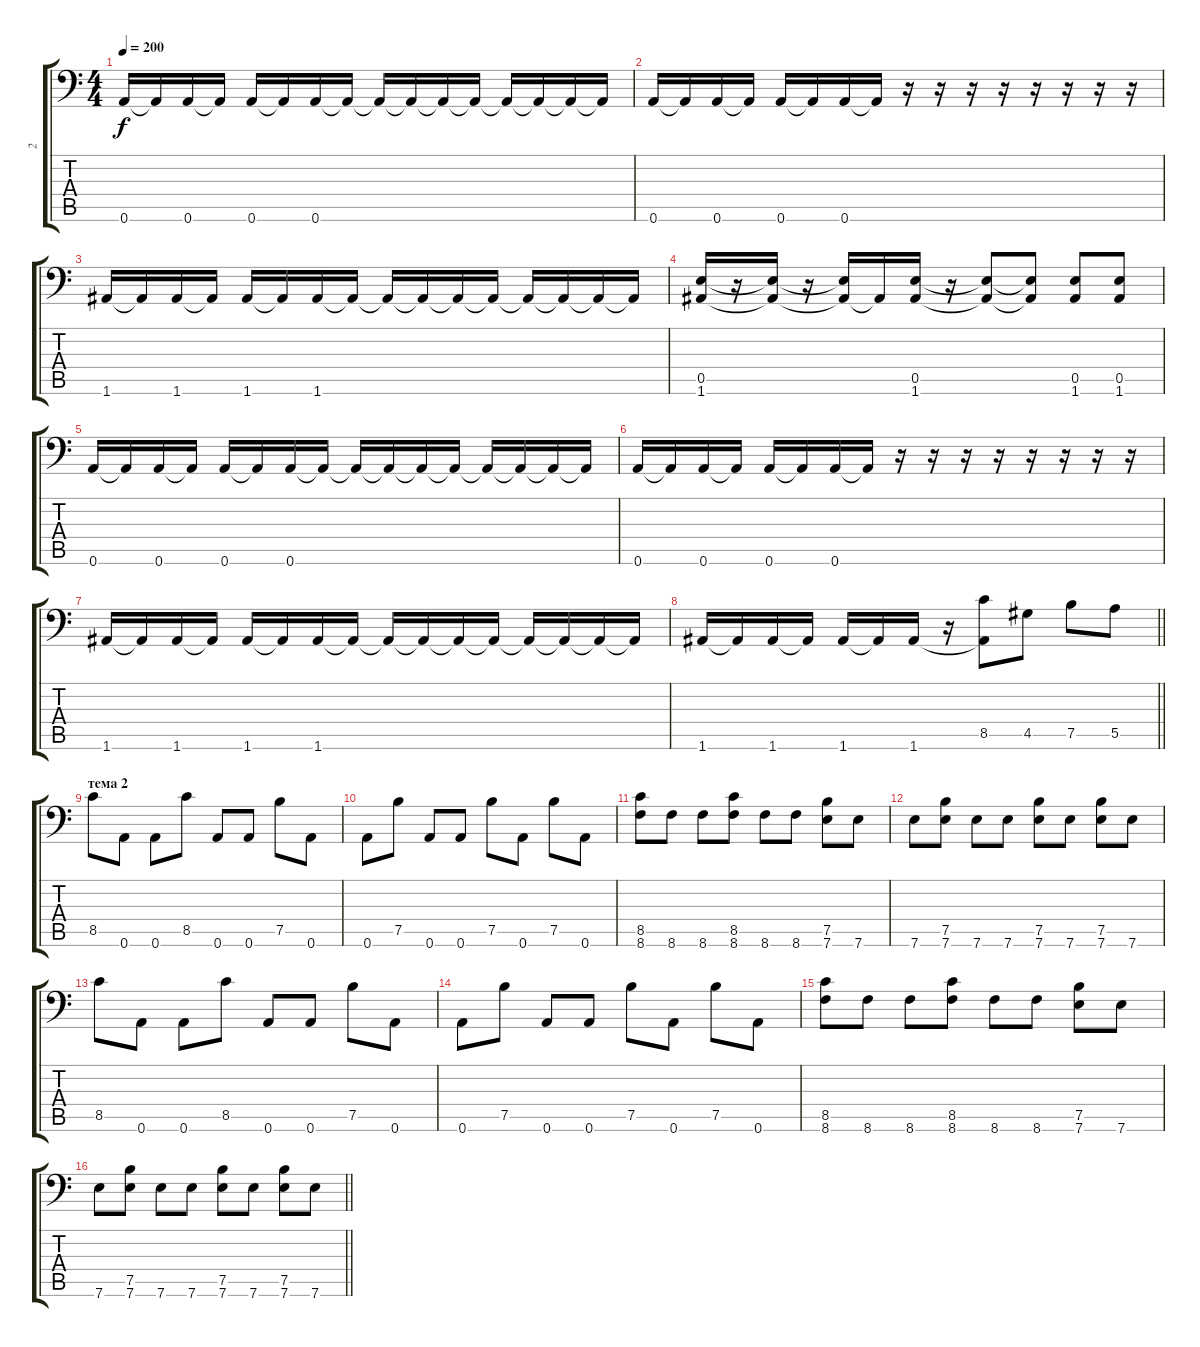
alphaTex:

\track ("2" "2") {instrument distortionguitar}
\staff {score tabs}
\tuning (B3 Gb3 D3 A2 E2 A1) {hide}
\ts (4 4)
\tempo 200
\clef f4
\ks c
0.6.16{dy f} 0.6{t}.16 0.6.16 0.6{t}.16 0.6.16 0.6{t}.16 0.6.16 0.6{t}.16 0.6{t}.16 0.6{t}.16 0.6{t}.16 0.6{t}.16 0.6{t}.16 0.6{t}.16 0.6{t}.16 0.6{t}.16 |
0.6.16 0.6{t}.16 0.6.16 0.6{t}.16 0.6.16 0.6{t}.16 0.6.16 0.6{t}.16 r.16 r.16 r.16 r.16 r.16 r.16 r.16 r.16 |
1.6.16 1.6{t}.16 1.6.16 1.6{t}.16 1.6.16 1.6{t}.16 1.6.16 1.6{t}.16 1.6{t}.16 1.6{t}.16 1.6{t}.16 1.6{t}.16 1.6{t}.16 1.6{t}.16 1.6{t}.16 1.6{t}.16 |
(0.5 1.6).16 r.16 (0.5{t} 1.6{t}).16 r.16 (0.5{t} 1.6{t}).16 1.6{t}.16 (0.5 1.6).16 r.16 (0.5{t} 1.6{t}).8 (0.5{t} 1.6{t}).8 (0.5 1.6).8 (0.5 1.6).8 |
0.6.16 0.6{t}.16 0.6.16 0.6{t}.16 0.6.16 0.6{t}.16 0.6.16 0.6{t}.16 0.6{t}.16 0.6{t}.16 0.6{t}.16 0.6{t}.16 0.6{t}.16 0.6{t}.16 0.6{t}.16 0.6{t}.16 |
0.6.16 0.6{t}.16 0.6.16 0.6{t}.16 0.6.16 0.6{t}.16 0.6.16 0.6{t}.16 r.16 r.16 r.16 r.16 r.16 r.16 r.16 r.16 |
1.6.16 1.6{t}.16 1.6.16 1.6{t}.16 1.6.16 1.6{t}.16 1.6.16 1.6{t}.16 1.6{t}.16 1.6{t}.16 1.6{t}.16 1.6{t}.16 1.6{t}.16 1.6{t}.16 1.6{t}.16 1.6{t}.16 |
\barLineRight lightlight
1.6.16 1.6{t}.16 1.6.16 1.6{t}.16 1.6.16 1.6{t}.16 1.6.16 r.16 (8.5 1.6{t}).8 4.5.8 7.5.8 5.5.8 |
\section ("" "тема 2")
8.5.8 0.6.8 0.6.8 8.5.8 0.6.8 0.6.8 7.5.8 0.6.8 |
0.6.8 7.5.8 0.6.8 0.6.8 7.5.8 0.6.8 7.5.8 0.6.8 |
(8.5 8.6).8 8.6.8 8.6.8 (8.5 8.6).8 8.6.8 8.6.8 (7.5 7.6).8 7.6.8 |
7.6.8 (7.5 7.6).8 7.6.8 7.6.8 (7.5 7.6).8 7.6.8 (7.5 7.6).8 7.6.8 |
8.5.8 0.6.8 0.6.8 8.5.8 0.6.8 0.6.8 7.5.8 0.6.8 |
0.6.8 7.5.8 0.6.8 0.6.8 7.5.8 0.6.8 7.5.8 0.6.8 |
(8.5 8.6).8 8.6.8 8.6.8 (8.5 8.6).8 8.6.8 8.6.8 (7.5 7.6).8 7.6.8 |
\barLineRight lightlight
7.6.8 (7.5 7.6).8 7.6.8 7.6.8 (7.5 7.6).8 7.6.8 (7.5 7.6).8 7.6.8
